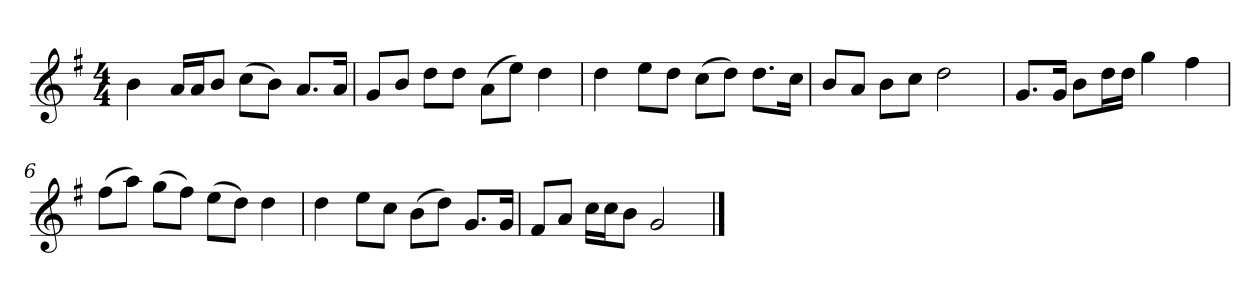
**kern
*part1
*staff1
*k[f#]
*M4/4
*MM120
=1
4b
16aLL
16aJ
8bJ
(8ccL
8bJ)
8.aL
16aJk
=2
8gL
8bJ
8ddL
8ddJ
(8aL
8eeJ)
4dd
=3
4dd
8eeL
8ddJ
(8ccL
8ddJ)
8.ddL
16ccJk
=4
8bL
8aJ
8bL
8ccJ
2dd
=5
8.gL
16gJk
8bL
16ddL
16ddJJ
4gg
4ff#
=6
(8ff#L
8aaJ)
(8ggL
8ff#J)
(8eeL
8ddJ)
4dd
=7
4dd
8eeL
8ccJ
(8bL
8ddJ)
8.gL
16gJk
=8
8f#L
8aJ
16ccLL
16ccJ
8bJ
2g
==
*-
